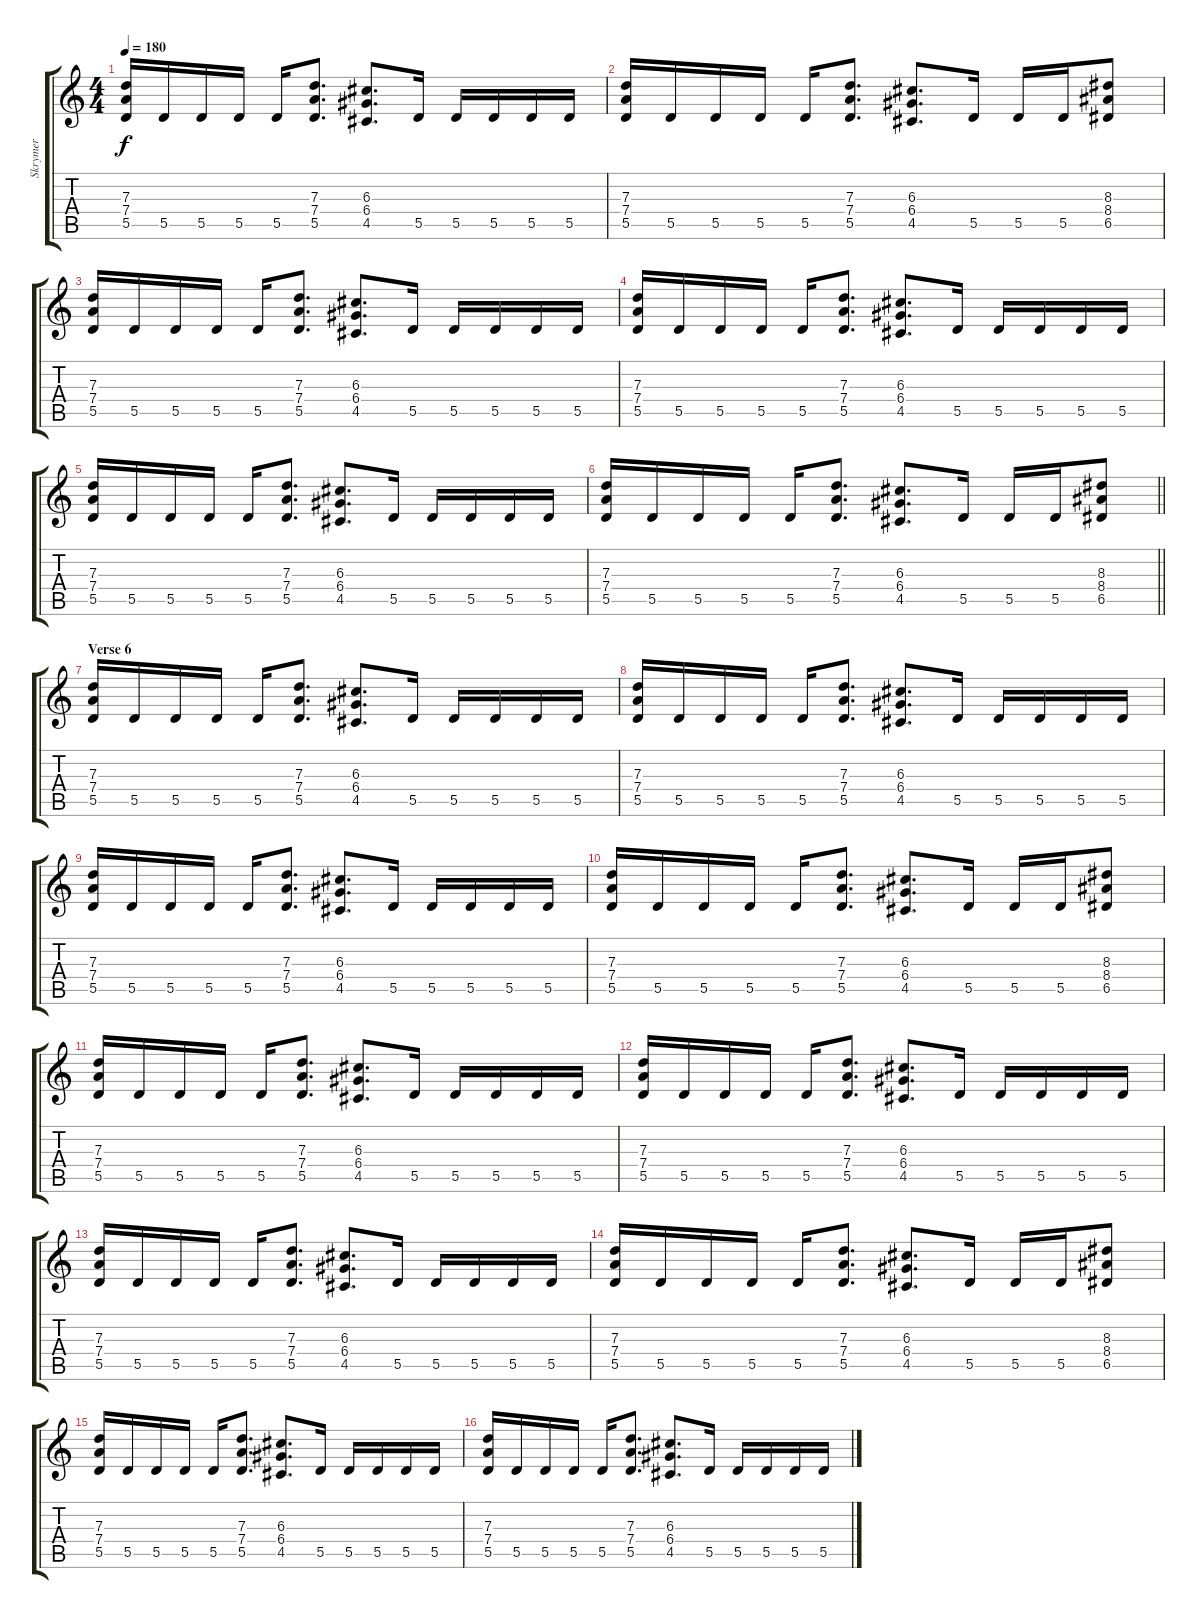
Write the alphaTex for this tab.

\track ("Skrymer" "Skrymer") {instrument distortionguitar}
\staff {score tabs}
\tuning (E4 B3 G3 D3 A2 E2) {hide}
\ts (4 4)
\tempo 180
\clef g2
\ks c
(7.3 7.4 5.5).16{dy f} 5.5.16 5.5.16 5.5.16 5.5.16 (7.3 7.4 5.5).8{d} (6.3 6.4 4.5).8{d} 5.5.16 5.5.16 5.5.16 5.5.16 5.5.16 |
(7.3 7.4 5.5).16 5.5.16 5.5.16 5.5.16 5.5.16 (7.3 7.4 5.5).8{d} (6.3 6.4 4.5).8{d} 5.5.16 5.5.16 5.5.16 (8.3 8.4 6.5).8 |
(7.3 7.4 5.5).16 5.5.16 5.5.16 5.5.16 5.5.16 (7.3 7.4 5.5).8{d} (6.3 6.4 4.5).8{d} 5.5.16 5.5.16 5.5.16 5.5.16 5.5.16 |
(7.3 7.4 5.5).16 5.5.16 5.5.16 5.5.16 5.5.16 (7.3 7.4 5.5).8{d} (6.3 6.4 4.5).8{d} 5.5.16 5.5.16 5.5.16 5.5.16 5.5.16 |
(7.3 7.4 5.5).16 5.5.16 5.5.16 5.5.16 5.5.16 (7.3 7.4 5.5).8{d} (6.3 6.4 4.5).8{d} 5.5.16 5.5.16 5.5.16 5.5.16 5.5.16 |
\barLineRight lightlight
(7.3 7.4 5.5).16 5.5.16 5.5.16 5.5.16 5.5.16 (7.3 7.4 5.5).8{d} (6.3 6.4 4.5).8{d} 5.5.16 5.5.16 5.5.16 (8.3 8.4 6.5).8 |
\section ("" "Verse 6")
(7.3 7.4 5.5).16 5.5.16 5.5.16 5.5.16 5.5.16 (7.3 7.4 5.5).8{d} (6.3 6.4 4.5).8{d} 5.5.16 5.5.16 5.5.16 5.5.16 5.5.16 |
(7.3 7.4 5.5).16 5.5.16 5.5.16 5.5.16 5.5.16 (7.3 7.4 5.5).8{d} (6.3 6.4 4.5).8{d} 5.5.16 5.5.16 5.5.16 5.5.16 5.5.16 |
(7.3 7.4 5.5).16 5.5.16 5.5.16 5.5.16 5.5.16 (7.3 7.4 5.5).8{d} (6.3 6.4 4.5).8{d} 5.5.16 5.5.16 5.5.16 5.5.16 5.5.16 |
(7.3 7.4 5.5).16 5.5.16 5.5.16 5.5.16 5.5.16 (7.3 7.4 5.5).8{d} (6.3 6.4 4.5).8{d} 5.5.16 5.5.16 5.5.16 (8.3 8.4 6.5).8 |
(7.3 7.4 5.5).16 5.5.16 5.5.16 5.5.16 5.5.16 (7.3 7.4 5.5).8{d} (6.3 6.4 4.5).8{d} 5.5.16 5.5.16 5.5.16 5.5.16 5.5.16 |
(7.3 7.4 5.5).16 5.5.16 5.5.16 5.5.16 5.5.16 (7.3 7.4 5.5).8{d} (6.3 6.4 4.5).8{d} 5.5.16 5.5.16 5.5.16 5.5.16 5.5.16 |
(7.3 7.4 5.5).16 5.5.16 5.5.16 5.5.16 5.5.16 (7.3 7.4 5.5).8{d} (6.3 6.4 4.5).8{d} 5.5.16 5.5.16 5.5.16 5.5.16 5.5.16 |
(7.3 7.4 5.5).16 5.5.16 5.5.16 5.5.16 5.5.16 (7.3 7.4 5.5).8{d} (6.3 6.4 4.5).8{d} 5.5.16 5.5.16 5.5.16 (8.3 8.4 6.5).8 |
(7.3 7.4 5.5).16 5.5.16 5.5.16 5.5.16 5.5.16 (7.3 7.4 5.5).8{d} (6.3 6.4 4.5).8{d} 5.5.16 5.5.16 5.5.16 5.5.16 5.5.16 |
(7.3 7.4 5.5).16 5.5.16 5.5.16 5.5.16 5.5.16 (7.3 7.4 5.5).8{d} (6.3 6.4 4.5).8{d} 5.5.16 5.5.16 5.5.16 5.5.16 5.5.16
